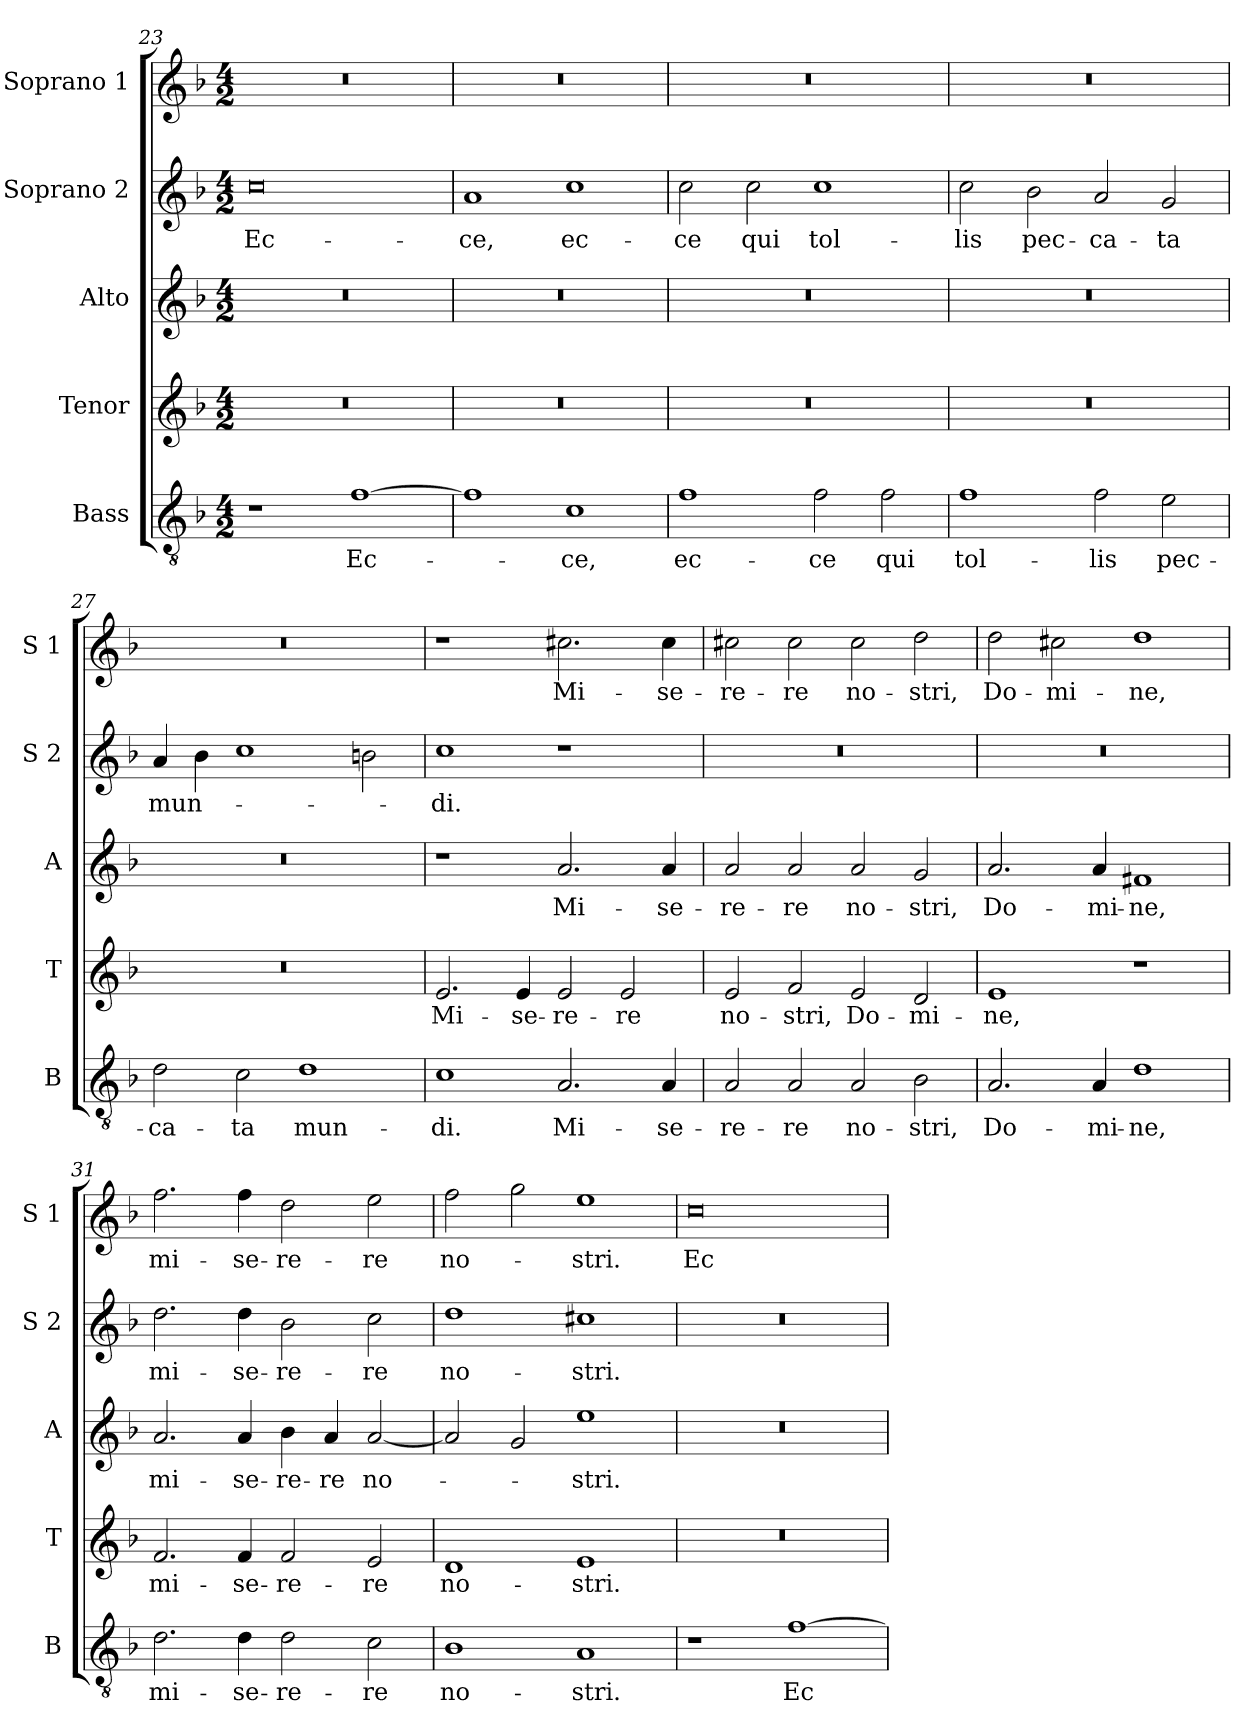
**kern	**text	**kern	**text	**kern	**text	**kern	**text	**kern	**text
*part5	*part5	*part4	*part4	*part3	*part3	*part2	*part2	*part1	*part1
*staff5	*staff5	*staff4	*staff4	*staff3	*staff3	*staff2	*staff2	*staff1	*staff1
*I"Bass	*	*I"Tenor	*	*I"Alto	*	*I"Soprano 2	*	*I"Soprano 1	*
*I'B	*	*I'T	*	*I'A	*	*I'S 2	*	*I'S 1	*
*clefGv2	*	*clefG2	*	*clefG2	*	*clefG2	*	*clefG2	*
*k[b-]	*	*k[b-]	*	*k[b-]	*	*k[b-]	*	*k[b-]	*
*F:	*	*F:	*	*F:	*	*F:	*	*F:	*
*M4/2	*	*M4/2	*	*M4/2	*	*M4/2	*	*M4/2	*
=23	=23	=23	=23	=23	=23	=23	=23	=23	=23
!	!	!	!	!	!	!	!LO:LY:b	!	!
1r	.	0r	.	0r	.	0cc	Ec-	0r	.
!	!LO:LY:b	!	!	!	!	!	!	!	!
[1f	Ec-	.	.	.	.	.	.	.	.
=24	=24	=24	=24	=24	=24	=24	=24	=24	=24
!	!	!	!	!	!	!	!LO:LY:b	!	!
1f]	.	0r	.	0r	.	1a	-ce,	0r	.
!	!LO:LY:b	!	!	!	!	!	!LO:LY:b	!	!
1c	-ce,	.	.	.	.	1cc	ec-	.	.
=25	=25	=25	=25	=25	=25	=25	=25	=25	=25
!	!LO:LY:b	!	!	!	!	!	!LO:LY:b	!	!
1f	ec-	0r	.	0r	.	2cc\	-ce	0r	.
!	!	!	!	!	!	!	!LO:LY:b	!	!
.	.	.	.	.	.	2cc\	qui	.	.
!	!LO:LY:b	!	!	!	!	!	!LO:LY:b	!	!
2f\	-ce	.	.	.	.	1cc	tol-	.	.
!	!LO:LY:b	!	!	!	!	!	!	!	!
2f\	qui	.	.	.	.	.	.	.	.
!!LO:LB:g=z
=26	=26	=26	=26	=26	=26	=26	=26	=26	=26
!	!LO:LY:b	!	!	!	!	!	!LO:LY:b	!	!
1f	tol-	0r	.	0r	.	2cc\	-lis	0r	.
!	!	!	!	!	!	!	!LO:LY:b	!	!
.	.	.	.	.	.	2b-\	pec-	.	.
!	!LO:LY:b	!	!	!	!	!	!LO:LY:b	!	!
2f\	-lis	.	.	.	.	2a/	-ca-	.	.
!	!LO:LY:b	!	!	!	!	!	!LO:LY:b	!	!
2e\	pec-	.	.	.	.	2g/	-ta	.	.
=27	=27	=27	=27	=27	=27	=27	=27	=27	=27
!	!LO:LY:b	!	!	!	!	!	!LO:LY:b	!	!
2d\	-ca-	0r	.	0r	.	4a/	mun-	0r	.
.	.	.	.	.	.	4b-\	.	.	.
!	!LO:LY:b	!	!	!	!	!	!	!	!
2c\	-ta	.	.	.	.	1cc	.	.	.
!	!LO:LY:b	!	!	!	!	!	!	!	!
1d	mun-	.	.	.	.	.	.	.	.
.	.	.	.	.	.	2bn\	.	.	.
=28	=28	=28	=28	=28	=28	=28	=28	=28	=28
!	!LO:LY:b	!	!LO:LY:b	!	!	!	!LO:LY:b	!	!
1c	-di.	2.e/	Mi-	1r	.	1cc	-di.	1r	.
!	!	!	!LO:LY:b	!	!	!	!	!	!
.	.	4e/	-se-	.	.	.	.	.	.
!	!LO:LY:b	!	!LO:LY:b	!	!LO:LY:b	!	!	!	!LO:LY:b
2.A/	Mi-	2e/	-re-	2.a/	Mi-	1r	.	2.cc#X\	Mi-
!	!	!	!LO:LY:b	!	!	!	!	!	!
.	.	2e/	-re	.	.	.	.	.	.
!	!LO:LY:b	!	!	!	!LO:LY:b	!	!	!	!LO:LY:b
4A/	-se-	.	.	4a/	-se-	.	.	4cc#\	-se-
=29	=29	=29	=29	=29	=29	=29	=29	=29	=29
!	!LO:LY:b	!	!LO:LY:b	!	!LO:LY:b	!	!	!	!LO:LY:b
2A/	-re-	2e/	no-	2a/	-re-	0r	.	2cc#X\	-re-
!	!LO:LY:b	!	!LO:LY:b	!	!LO:LY:b	!	!	!	!LO:LY:b
2A/	-re	2f/	-stri,	2a/	-re	.	.	2cc#\	-re
!	!LO:LY:b	!	!LO:LY:b	!	!LO:LY:b	!	!	!	!LO:LY:b
2A/	no-	2e/	Do-	2a/	no-	.	.	2cc#\	no-
!	!LO:LY:b	!	!LO:LY:b	!	!LO:LY:b	!	!	!	!LO:LY:b
2B-\	-stri,	2d/	-mi-	2g/	-stri,	.	.	2dd\	-stri,
=30	=30	=30	=30	=30	=30	=30	=30	=30	=30
!	!LO:LY:b	!	!LO:LY:b	!	!LO:LY:b	!	!	!	!LO:LY:b
2.A/	Do-	1e	-ne,	2.a/	Do-	0r	.	2dd\	Do-
!	!	!	!	!	!	!	!	!	!LO:LY:b
.	.	.	.	.	.	.	.	2cc#X\	-mi-
!	!LO:LY:b	!	!	!	!LO:LY:b	!	!	!	!
4A/	-mi-	.	.	4a/	-mi-	.	.	.	.
!	!LO:LY:b	!	!	!	!LO:LY:b	!	!	!	!LO:LY:b
1d	-ne,	1r	.	1f#X	-ne,	.	.	1dd	-ne,
!!LO:PB:g=z
=31	=31	=31	=31	=31	=31	=31	=31	=31	=31
!	!LO:LY:b	!	!LO:LY:b	!	!LO:LY:b	!	!LO:LY:b	!	!LO:LY:b
2.d\	mi-	2.f/	mi-	2.a/	mi-	2.dd\	mi-	2.ff\	mi-
!	!LO:LY:b	!	!LO:LY:b	!	!LO:LY:b	!	!LO:LY:b	!	!LO:LY:b
4d\	-se-	4f/	-se-	4a/	-se-	4dd\	-se-	4ff\	-se-
!	!LO:LY:b	!	!LO:LY:b	!	!LO:LY:b	!	!LO:LY:b	!	!LO:LY:b
2d\	-re-	2f/	-re-	4b-\	-re-	2b-\	-re-	2dd\	-re-
!	!	!	!	!	!LO:LY:b	!	!	!	!
.	.	.	.	4a/	-re	.	.	.	.
!	!LO:LY:b	!	!LO:LY:b	!	!LO:LY:b	!	!LO:LY:b	!	!LO:LY:b
2c\	-re	2e/	-re	[2a/	no-	2cc\	-re	2ee\	-re
=32	=32	=32	=32	=32	=32	=32	=32	=32	=32
!	!LO:LY:b	!	!LO:LY:b	!	!	!	!LO:LY:b	!	!LO:LY:b
1B-	no-	1d	no-	2a/]	.	1dd	no-	2ff\	no-
.	.	.	.	2g/	.	.	.	2gg\	.
!	!LO:LY:b	!	!LO:LY:b	!	!LO:LY:b	!	!LO:LY:b	!	!LO:LY:b
1A	-stri.	1e	-stri.	1ee	-stri.	1cc#X	-stri.	1ee	-stri.
=33	=33	=33	=33	=33	=33	=33	=33	=33	=33
!	!	!	!	!	!	!	!	!	!LO:LY:b
1r	.	0r	.	0r	.	0r	.	0cc	Ec-
!	!LO:LY:b	!	!	!	!	!	!	!	!
[1f	Ec-	.	.	.	.	.	.	.	.
=	=	=	=	=	=	=	=	=	=
*-	*-	*-	*-	*-	*-	*-	*-	*-	*-
